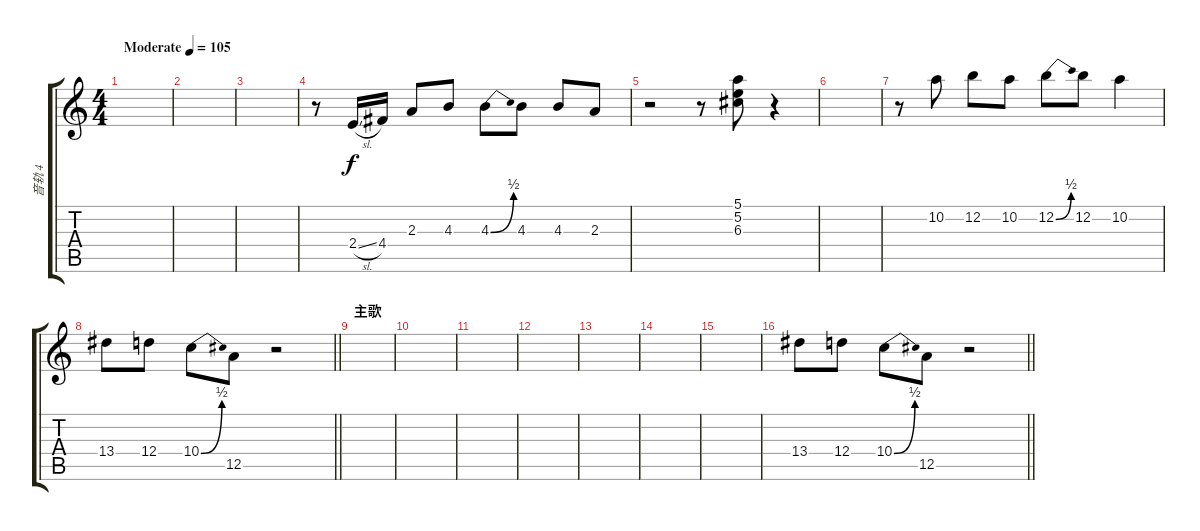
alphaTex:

\track ("音轨 4" "音轨 4") {instrument distortionguitar}
\staff {score tabs}
\tuning (E4 B3 G3 D3 A2 E2) {hide}
\ts (4 4)
\tempo (105 "Moderate")
\clef g2
\ks c
|
|
|
r.8 2.4{sl}.16 4.4.16 2.3.8 4.3.8 4.3{be (bend 0 0 60 2)}.8 4.3.8 4.3.8 2.3.8 |
r.2 r.8 (5.1 5.2 6.3).8 r.4 |
|
r.8 10.2.8 12.2.8 10.2.8 12.2{be (bend 0 0 60 2)}.8 12.2.8 10.2.4 |
\barLineRight lightlight
13.4.8 12.4.8 10.4{be (bend 0 0 60 2)}.8 12.5.8 r.2 |
\section ("" "主歌")
|
|
|
|
|
|
|
\barLineRight lightlight
13.4.8 12.4.8 10.4{be (bend 0 0 60 2)}.8 12.5.8 r.2
